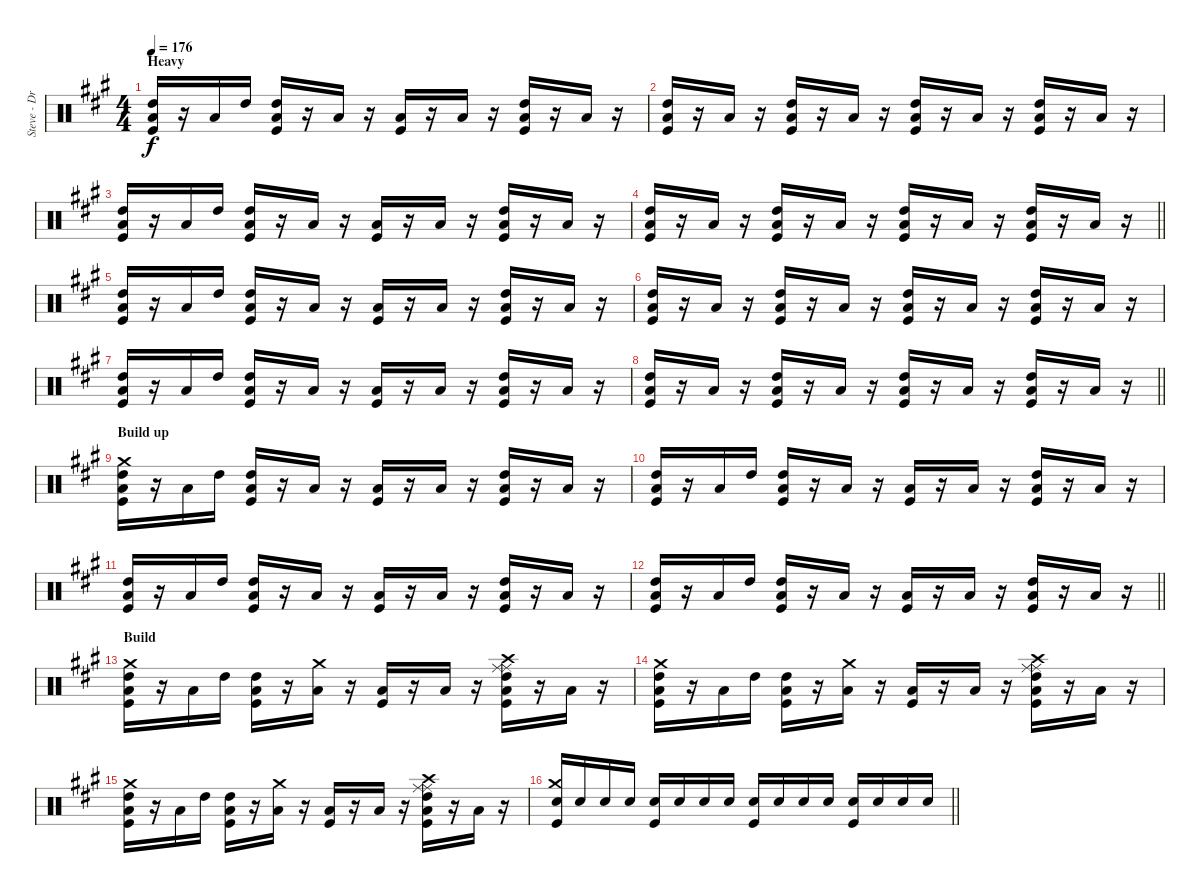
\track ("Steve - Drums" "Steve - Dr") {instrument percussion}
\staff {score}
\articulation defaults
\ts (4 4)
\section ("" "Heavy")
\tempo 176
\clef neutral
\ks a
("High Tom (hit)" "Low Tom (hit)" "Kick (hit)").16{dy f} r.16 "Low Tom (hit)".16 "High Tom (hit)".16 ("High Tom (hit)" "Low Tom (hit)" "Kick (hit)").16 r.16 "Low Tom (hit)".16 r.16 ("Low Tom (hit)" "Kick (hit)").16 r.16 "Low Tom (hit)".16 r.16 ("High Tom (hit)" "Low Tom (hit)" "Kick (hit)").16 r.16 "Low Tom (hit)".16 r.16 |
("High Tom (hit)" "Low Tom (hit)" "Kick (hit)").16 r.16 "Low Tom (hit)".16 r.16 ("High Tom (hit)" "Low Tom (hit)" "Kick (hit)").16 r.16 "Low Tom (hit)".16 r.16 ("High Tom (hit)" "Low Tom (hit)" "Kick (hit)").16 r.16 "Low Tom (hit)".16 r.16 ("High Tom (hit)" "Low Tom (hit)" "Kick (hit)").16 r.16 "Low Tom (hit)".16 r.16 |
("High Tom (hit)" "Low Tom (hit)" "Kick (hit)").16 r.16 "Low Tom (hit)".16 "High Tom (hit)".16 ("High Tom (hit)" "Low Tom (hit)" "Kick (hit)").16 r.16 "Low Tom (hit)".16 r.16 ("Low Tom (hit)" "Kick (hit)").16 r.16 "Low Tom (hit)".16 r.16 ("High Tom (hit)" "Low Tom (hit)" "Kick (hit)").16 r.16 "Low Tom (hit)".16 r.16 |
\barLineRight lightlight
("High Tom (hit)" "Low Tom (hit)" "Kick (hit)").16 r.16 "Low Tom (hit)".16 r.16 ("High Tom (hit)" "Low Tom (hit)" "Kick (hit)").16 r.16 "Low Tom (hit)".16 r.16 ("High Tom (hit)" "Low Tom (hit)" "Kick (hit)").16 r.16 "Low Tom (hit)".16 r.16 ("High Tom (hit)" "Low Tom (hit)" "Kick (hit)").16 r.16 "Low Tom (hit)".16 r.16 |
("High Tom (hit)" "Low Tom (hit)" "Kick (hit)").16 r.16 "Low Tom (hit)".16 "High Tom (hit)".16 ("High Tom (hit)" "Low Tom (hit)" "Kick (hit)").16 r.16 "Low Tom (hit)".16 r.16 ("Low Tom (hit)" "Kick (hit)").16 r.16 "Low Tom (hit)".16 r.16 ("High Tom (hit)" "Low Tom (hit)" "Kick (hit)").16 r.16 "Low Tom (hit)".16 r.16 |
("High Tom (hit)" "Low Tom (hit)" "Kick (hit)").16 r.16 "Low Tom (hit)".16 r.16 ("High Tom (hit)" "Low Tom (hit)" "Kick (hit)").16 r.16 "Low Tom (hit)".16 r.16 ("High Tom (hit)" "Low Tom (hit)" "Kick (hit)").16 r.16 "Low Tom (hit)".16 r.16 ("High Tom (hit)" "Low Tom (hit)" "Kick (hit)").16 r.16 "Low Tom (hit)".16 r.16 |
("High Tom (hit)" "Low Tom (hit)" "Kick (hit)").16 r.16 "Low Tom (hit)".16 "High Tom (hit)".16 ("High Tom (hit)" "Low Tom (hit)" "Kick (hit)").16 r.16 "Low Tom (hit)".16 r.16 ("Low Tom (hit)" "Kick (hit)").16 r.16 "Low Tom (hit)".16 r.16 ("High Tom (hit)" "Low Tom (hit)" "Kick (hit)").16 r.16 "Low Tom (hit)".16 r.16 |
\barLineRight lightlight
("High Tom (hit)" "Low Tom (hit)" "Kick (hit)").16 r.16 "Low Tom (hit)".16 r.16 ("High Tom (hit)" "Low Tom (hit)" "Kick (hit)").16 r.16 "Low Tom (hit)".16 r.16 ("High Tom (hit)" "Low Tom (hit)" "Kick (hit)").16 r.16 "Low Tom (hit)".16 r.16 ("High Tom (hit)" "Low Tom (hit)" "Kick (hit)").16 r.16 "Low Tom (hit)".16 r.16 |
\section ("" "Build up")
("Crash medium (hit)" "High Tom (hit)" "Low Tom (hit)" "Kick (hit)").16 r.16 "Low Tom (hit)".16 "High Tom (hit)".16 ("High Tom (hit)" "Low Tom (hit)" "Kick (hit)").16 r.16 "Low Tom (hit)".16 r.16 ("Low Tom (hit)" "Kick (hit)").16 r.16 "Low Tom (hit)".16 r.16 ("High Tom (hit)" "Low Tom (hit)" "Kick (hit)").16 r.16 "Low Tom (hit)".16 r.16 |
("High Tom (hit)" "Low Tom (hit)" "Kick (hit)").16 r.16 "Low Tom (hit)".16 "High Tom (hit)".16 ("High Tom (hit)" "Low Tom (hit)" "Kick (hit)").16 r.16 "Low Tom (hit)".16 r.16 ("Low Tom (hit)" "Kick (hit)").16 r.16 "Low Tom (hit)".16 r.16 ("High Tom (hit)" "Low Tom (hit)" "Kick (hit)").16 r.16 "Low Tom (hit)".16 r.16 |
("High Tom (hit)" "Low Tom (hit)" "Kick (hit)").16 r.16 "Low Tom (hit)".16 "High Tom (hit)".16 ("High Tom (hit)" "Low Tom (hit)" "Kick (hit)").16 r.16 "Low Tom (hit)".16 r.16 ("Low Tom (hit)" "Kick (hit)").16 r.16 "Low Tom (hit)".16 r.16 ("High Tom (hit)" "Low Tom (hit)" "Kick (hit)").16 r.16 "Low Tom (hit)".16 r.16 |
\barLineRight lightlight
("High Tom (hit)" "Low Tom (hit)" "Kick (hit)").16 r.16 "Low Tom (hit)".16 "High Tom (hit)".16 ("High Tom (hit)" "Low Tom (hit)" "Kick (hit)").16 r.16 "Low Tom (hit)".16 r.16 ("Low Tom (hit)" "Kick (hit)").16 r.16 "Low Tom (hit)".16 r.16 ("High Tom (hit)" "Low Tom (hit)" "Kick (hit)").16 r.16 "Low Tom (hit)".16 r.16 |
\section ("" "Build")
("Crash medium (hit)" "High Tom (hit)" "Low Tom (hit)" "Kick (hit)").16 r.16 "Low Tom (hit)".16 "High Tom (hit)".16 ("High Tom (hit)" "Low Tom (hit)" "Kick (hit)").16 r.16 ("Crash medium (hit)" "Low Tom (hit)").16 r.16 ("Low Tom (hit)" "Kick (hit)").16 r.16 "Low Tom (hit)".16 r.16 ("Ride (middle)" "Crash high (hit)" "High Tom (hit)" "Ride (middle)" "Low Tom (hit)" "Kick (hit)").16 r.16 "Low Tom (hit)".16 r.16 |
("Crash medium (hit)" "High Tom (hit)" "Low Tom (hit)" "Kick (hit)").16 r.16 "Low Tom (hit)".16 "High Tom (hit)".16 ("High Tom (hit)" "Low Tom (hit)" "Kick (hit)").16 r.16 ("Crash medium (hit)" "Low Tom (hit)").16 r.16 ("Low Tom (hit)" "Kick (hit)").16 r.16 "Low Tom (hit)".16 r.16 ("Ride (middle)" "Crash high (hit)" "High Tom (hit)" "Ride (middle)" "Low Tom (hit)" "Kick (hit)").16 r.16 "Low Tom (hit)".16 r.16 |
("Crash medium (hit)" "High Tom (hit)" "Low Tom (hit)" "Kick (hit)").16 r.16 "Low Tom (hit)".16 "High Tom (hit)".16 ("High Tom (hit)" "Low Tom (hit)" "Kick (hit)").16 r.16 ("Crash medium (hit)" "Low Tom (hit)").16 r.16 ("Low Tom (hit)" "Kick (hit)").16 r.16 "Low Tom (hit)".16 r.16 ("Ride (middle)" "Crash high (hit)" "High Tom (hit)" "Ride (middle)" "Low Tom (hit)" "Kick (hit)").16 r.16 "Low Tom (hit)".16 r.16 |
\barLineRight lightlight
("Crash medium (hit)" "Snare (hit) 2" "Kick (hit)").16 "Snare (hit) 2".16 "Snare (hit) 2".16 "Snare (hit) 2".16 ("Snare (hit) 2" "Kick (hit)").16 "Snare (hit) 2".16 "Snare (hit) 2".16 "Snare (hit) 2".16 ("Snare (hit) 2" "Kick (hit)").16 "Snare (hit) 2".16 "Snare (hit) 2".16 "Snare (hit) 2".16 ("Snare (hit) 2" "Kick (hit)").16 "Snare (hit) 2".16 "Snare (hit) 2".16 "Snare (hit) 2".16
